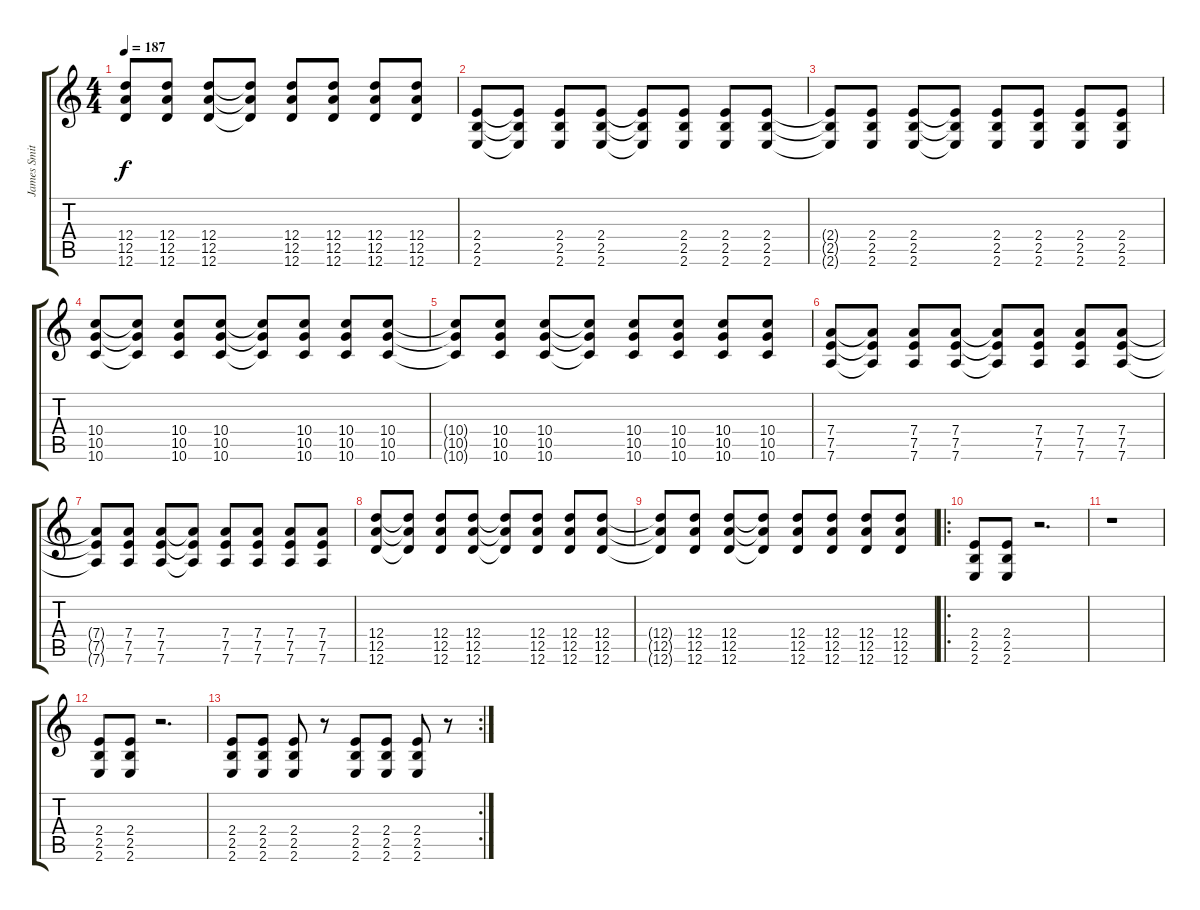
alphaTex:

\track ("James Smith" "James Smit") {instrument distortionguitar}
\staff {score tabs}
\tuning (E4 B3 G3 D3 A2 D2) {hide}
\ts (4 4)
\tempo 187
\clef g2
\ks c
(12.4{t} 12.5{t} 12.6{t}).8{dy f} (12.4 12.5 12.6).8 (12.4 12.5 12.6).8 (12.4{t} 12.5{t} 12.6{t}).8 (12.4 12.5 12.6).8 (12.4 12.5 12.6).8 (12.4 12.5 12.6).8 (12.4 12.5 12.6).8 |
(2.4 2.5 2.6).8 (2.4{t} 2.5{t} 2.6{t}).8 (2.4 2.5 2.6).8 (2.4 2.5 2.6).8 (2.4{t} 2.5{t} 2.6{t}).8 (2.4 2.5 2.6).8 (2.4 2.5 2.6).8 (2.4 2.5 2.6).8 |
(2.4{t} 2.5{t} 2.6{t}).8 (2.4 2.5 2.6).8 (2.4 2.5 2.6).8 (2.4{t} 2.5{t} 2.6{t}).8 (2.4 2.5 2.6).8 (2.4 2.5 2.6).8 (2.4 2.5 2.6).8 (2.4 2.5 2.6).8 |
(10.4 10.5 10.6).8 (10.4{t} 10.5{t} 10.6{t}).8 (10.4 10.5 10.6).8 (10.4 10.5 10.6).8 (10.4{t} 10.5{t} 10.6{t}).8 (10.4 10.5 10.6).8 (10.4 10.5 10.6).8 (10.4 10.5 10.6).8 |
(10.4{t} 10.5{t} 10.6{t}).8 (10.4 10.5 10.6).8 (10.4 10.5 10.6).8 (10.4{t} 10.5{t} 10.6{t}).8 (10.4 10.5 10.6).8 (10.4 10.5 10.6).8 (10.4 10.5 10.6).8 (10.4 10.5 10.6).8 |
(7.4 7.5 7.6).8 (7.4{t} 7.5{t} 7.6{t}).8 (7.4 7.5 7.6).8 (7.4 7.5 7.6).8 (7.4{t} 7.5{t} 7.6{t}).8 (7.4 7.5 7.6).8 (7.4 7.5 7.6).8 (7.4 7.5 7.6).8 |
(7.4{t} 7.5{t} 7.6{t}).8 (7.4 7.5 7.6).8 (7.4 7.5 7.6).8 (7.4{t} 7.5{t} 7.6{t}).8 (7.4 7.5 7.6).8 (7.4 7.5 7.6).8 (7.4 7.5 7.6).8 (7.4 7.5 7.6).8 |
(12.4 12.5 12.6).8 (12.4{t} 12.5{t} 12.6{t}).8 (12.4 12.5 12.6).8 (12.4 12.5 12.6).8 (12.4{t} 12.5{t} 12.6{t}).8 (12.4 12.5 12.6).8 (12.4 12.5 12.6).8 (12.4 12.5 12.6).8 |
(12.4{t} 12.5{t} 12.6{t}).8 (12.4 12.5 12.6).8 (12.4 12.5 12.6).8 (12.4{t} 12.5{t} 12.6{t}).8 (12.4 12.5 12.6).8 (12.4 12.5 12.6).8 (12.4 12.5 12.6).8 (12.4 12.5 12.6).8 |
\ro
(2.4 2.5 2.6).8 (2.4 2.5 2.6).8 r.2{d} |
r.1 |
(2.4 2.5 2.6).8 (2.4 2.5 2.6).8 r.2{d} |
\rc 2
(2.4 2.5 2.6).8 (2.4 2.5 2.6).8 (2.4 2.5 2.6).8 r.8 (2.4 2.5 2.6).8 (2.4 2.5 2.6).8 (2.4 2.5 2.6).8 r.8
